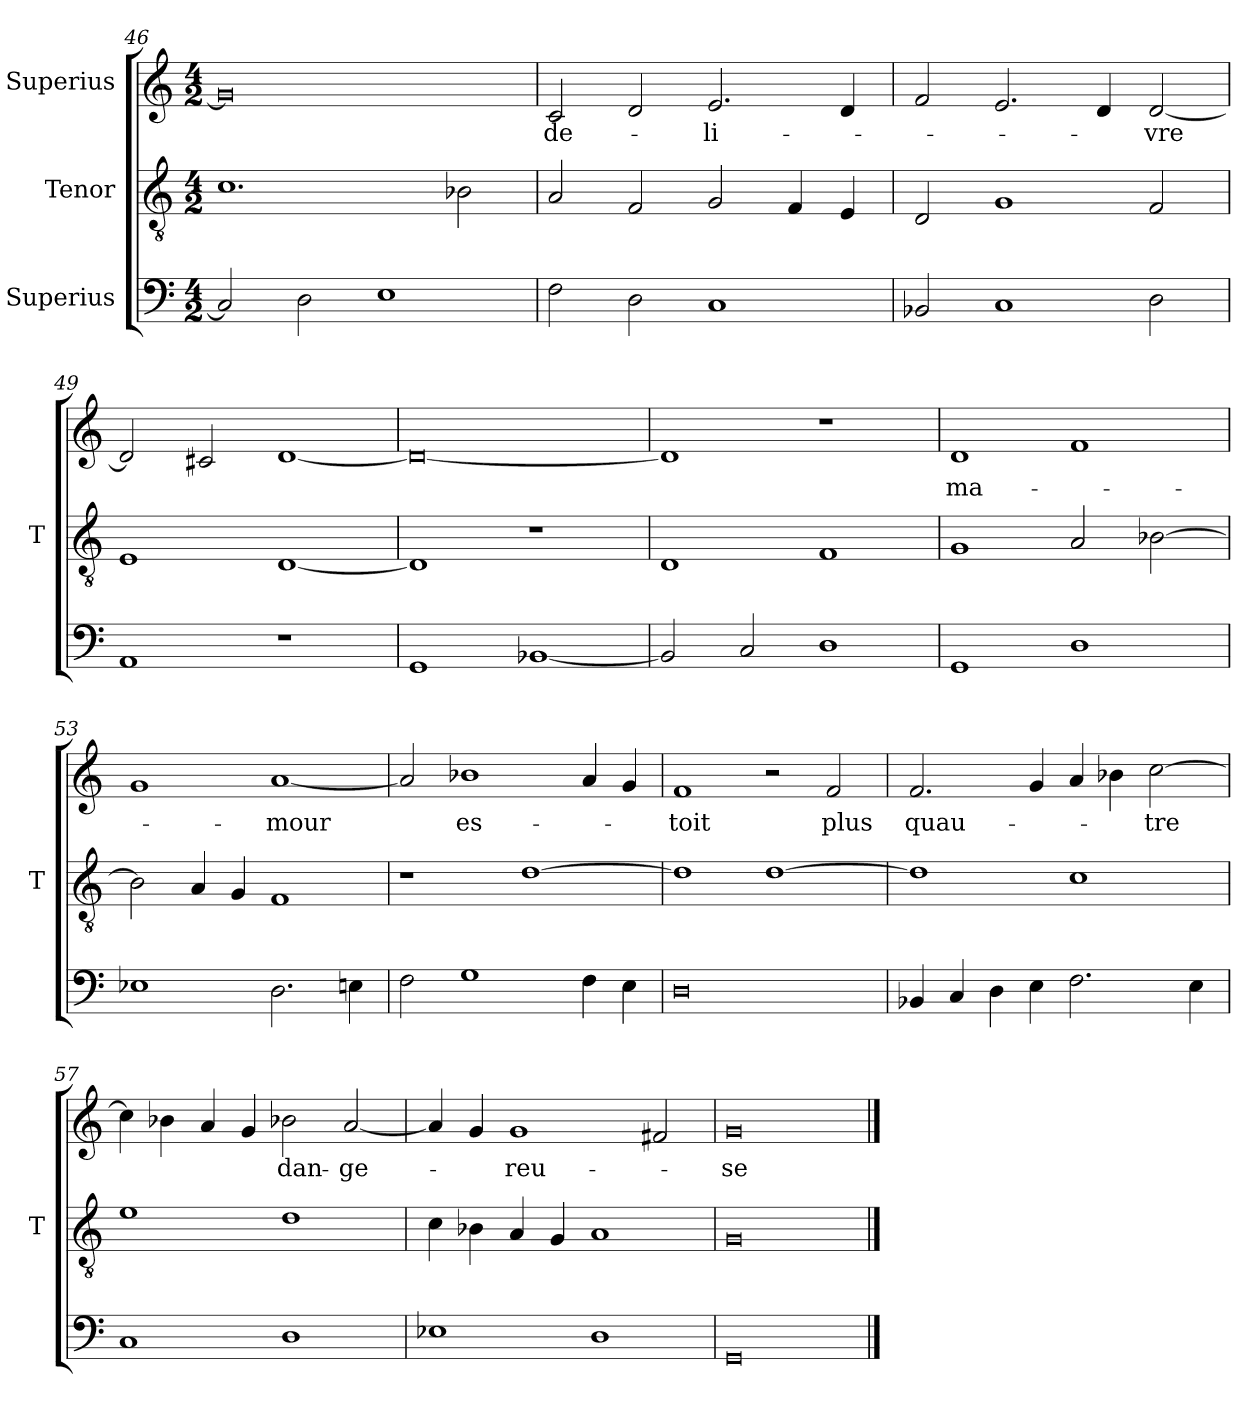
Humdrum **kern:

**kern	**kern	**kern	**text
*part3	*part2	*part1	*part1
*staff3	*staff2	*staff1	*staff1
*I"Superius	*I"Tenor	*I"Superius	*
*	*I'T	*	*
*clefF4	*clefGv2	*clefG2	*
*M4/2	*M4/2	*M4/2	*
=46	=46	=46	=46
2C]	1.c	0g]	.
2D	.	.	.
1E	.	.	.
.	2B-X	.	.
=47	=47	=47	=47
2F	2A	2c	de-
2D	2F	2d	.
1C	2G	2.e	-li-
.	4F	.	.
.	4E	4d	.
=48	=48	=48	=48
2BB-X	2D	2f	.
1C	1G	2.e	.
.	.	4d	.
2D	2F	[2d	-vre
=49	=49	=49	=49
1AA	1E	2d]	.
.	.	2c#X	.
1r	[1D	[1d	.
=50	=50	=50	=50
1GG	1D]	0d_	.
[1BB-X	1r	.	.
=51	=51	=51	=51
2BB-]	1D	1d]	.
2C	.	.	.
1D	1F	1r	.
=52	=52	=52	=52
1GG	1G	1d	ma-
1D	2A	1f	.
.	[2B-X	.	.
=53	=53	=53	=53
1E-X	2B-]	1g	.
.	4A	.	.
.	4G	.	.
2.D	1F	[1a	-mour
4E	.	.	.
=54	=54	=54	=54
2F	1r	2a]	.
1G	.	1b-X	es-
.	[1d	.	.
4F	.	4a	.
4E	.	4g	.
=55	=55	=55	=55
0D	1d]	1f	-toit
.	[1d	2r	.
.	.	2f	-plus
=56	=56	=56	=56
4BB-X	1d]	2.f	quau-
4C	.	.	.
4D	.	.	.
4E	.	4g	.
2.F	1c	4a	.
.	.	4b-X	.
.	.	[2cc	-tre
4E	.	.	.
=57	=57	=57	=57
1C	1e	4cc]	.
.	.	4b-X	.
.	.	4a	.
.	.	4g	.
1D	1d	2b-X	dan-
.	.	[2a	-ge-
=58	=58	=58	=58
1E-X	4c	4a]	.
.	4B-X	4g	.
.	4A	1g	-reu-
.	4G	.	.
1D	1A	.	.
.	.	2f#X	.
=59	=59	=59	=59
0GG	0G	0g	-se
==	==	==	==
*-	*-	*-	*-
